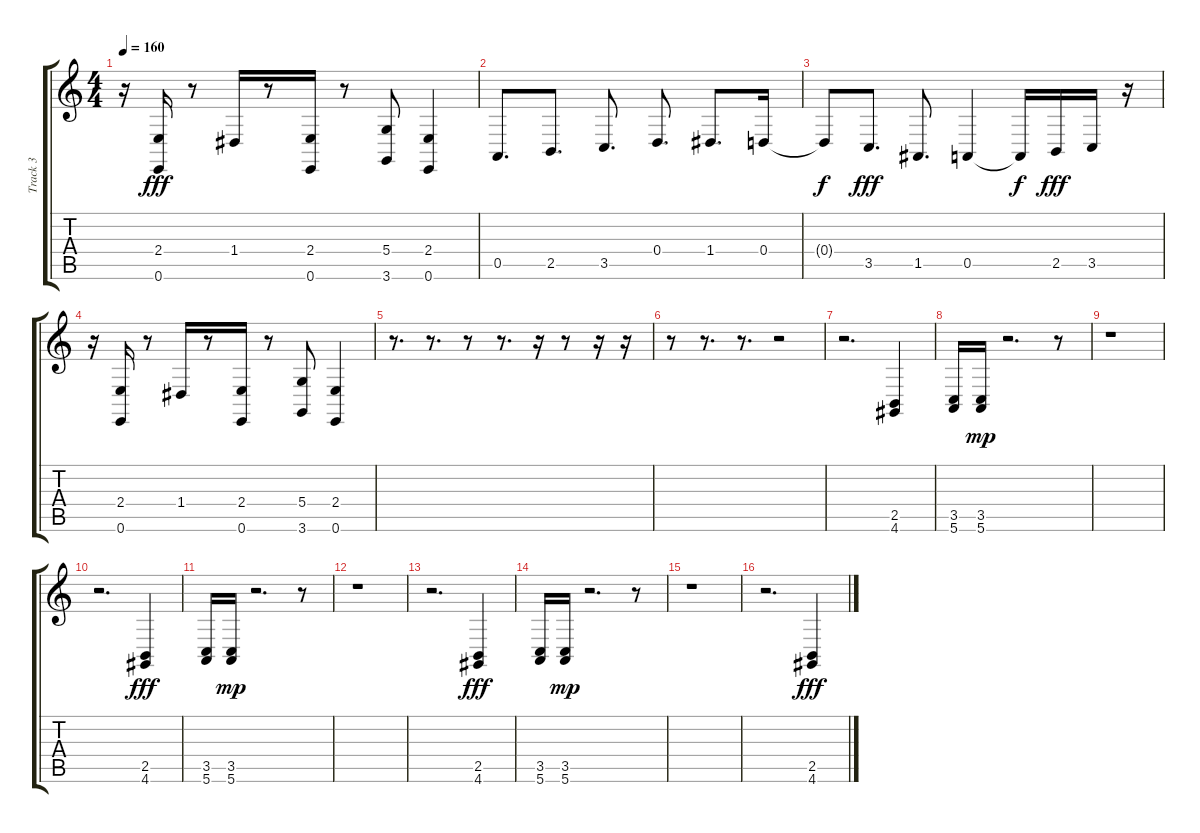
\track ("Track 3" "Track 3") {instrument synthbrass1}
\staff {score tabs}
\tuning (E4 B3 G3 D3 A2 E2) {hide}
\ts (4 4)
\tempo 160
\clef g2
\ks c
r.16{dy fff} (2.4 0.6).16 r.8 1.4.16 r.8 (2.4 0.6).16 r.8 (5.4 3.6).8 (2.4 0.6).4 |
0.5.8{d} 2.5.8{d} 3.5.8{d} 0.4.8{d} 1.4.8{d} 0.4.16 |
0.4{t}.8{dy f} 3.5.8{d dy fff} 1.5.8{d} 0.5.4 0.5{t}.16{dy f} 2.5.16{dy fff} 3.5.16 r.16 |
r.16 (2.4 0.6).16 r.8 1.4.16 r.8 (2.4 0.6).16 r.8 (5.4 3.6).8 (2.4 0.6).4 |
r.8{d} r.8{d} r.8 r.8{d} r.16 r.8 r.16 r.16 |
r.8 r.8{d} r.8{d} r.2 |
r.2{d} (2.5 4.6).4 |
(3.5 5.6).16 (3.5 5.6).16{dy mp} r.2{d} r.8 |
r.1 |
r.2{d} (2.5 4.6).4{dy fff} |
(3.5 5.6).16 (3.5 5.6).16{dy mp} r.2{d} r.8 |
r.1 |
r.2{d} (2.5 4.6).4{dy fff} |
(3.5 5.6).16 (3.5 5.6).16{dy mp} r.2{d} r.8 |
r.1 |
r.2{d} (2.5 4.6).4{dy fff}
